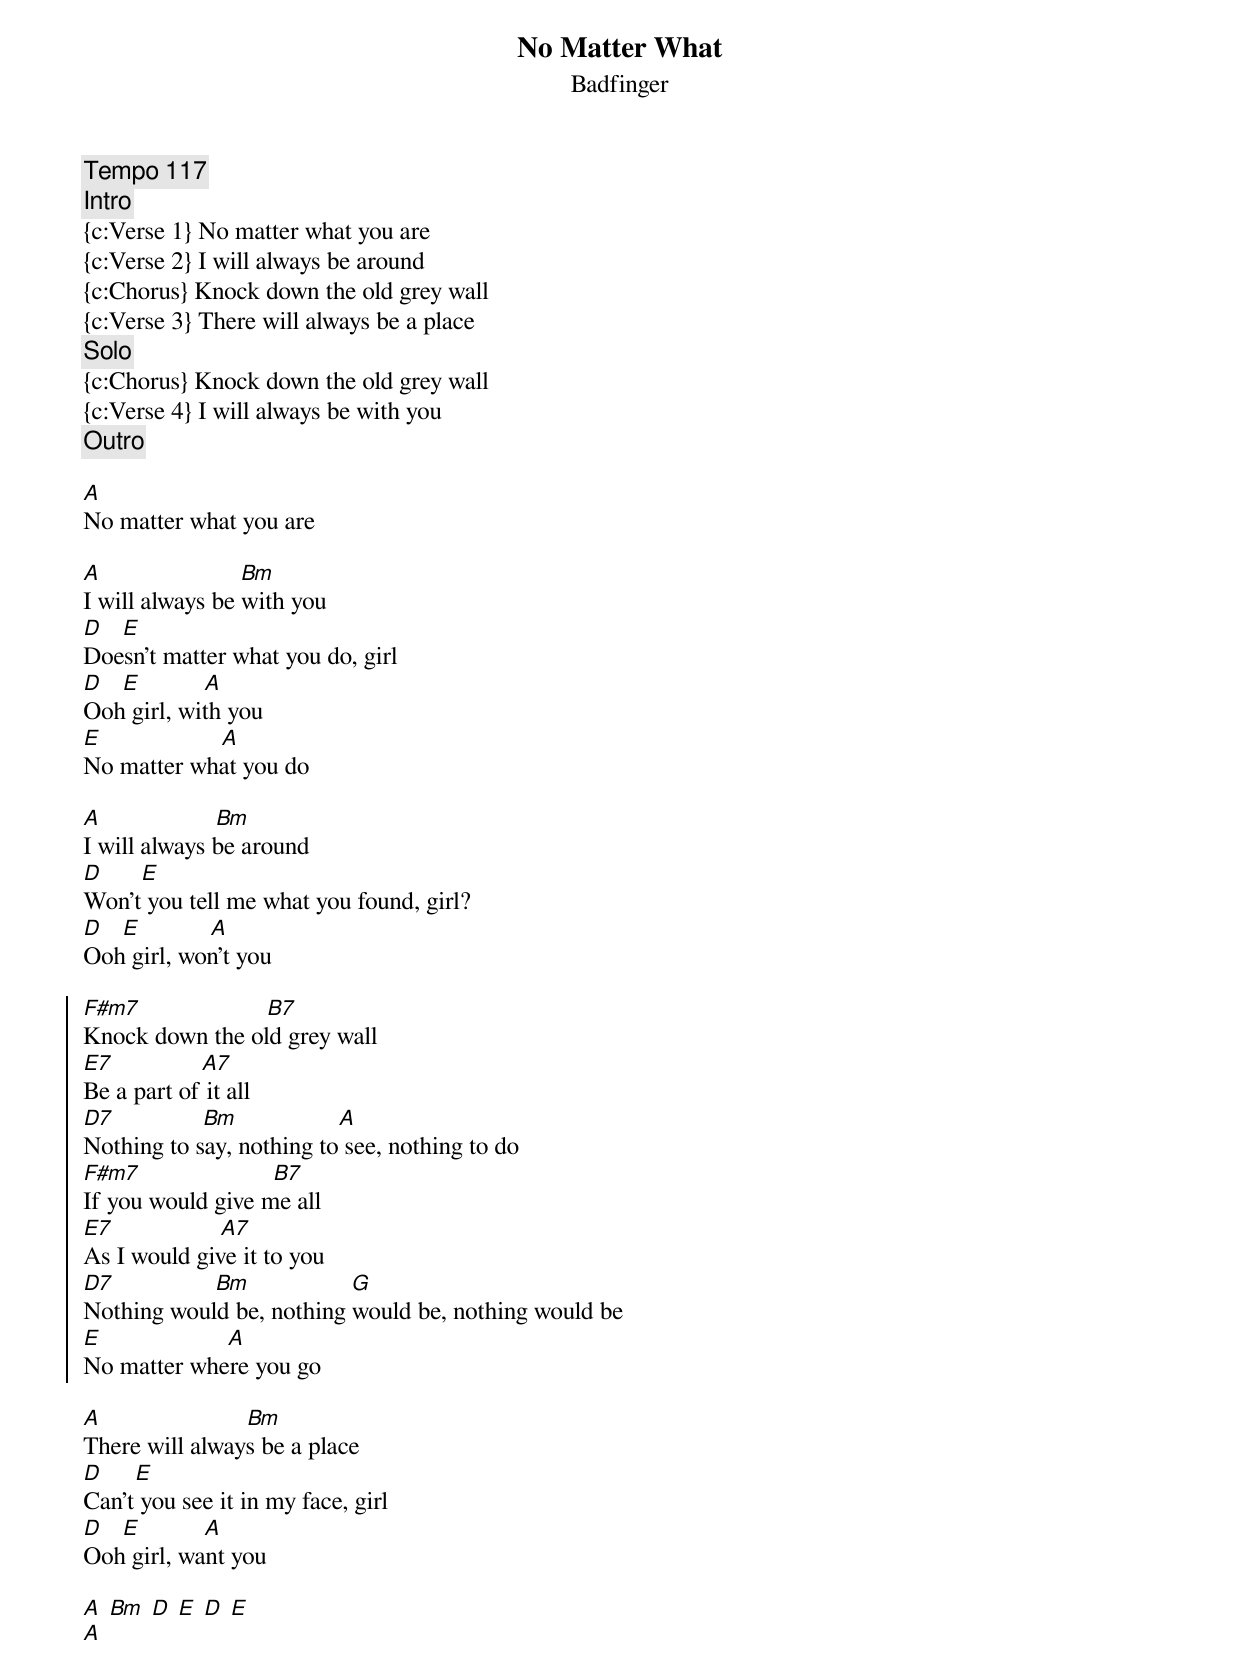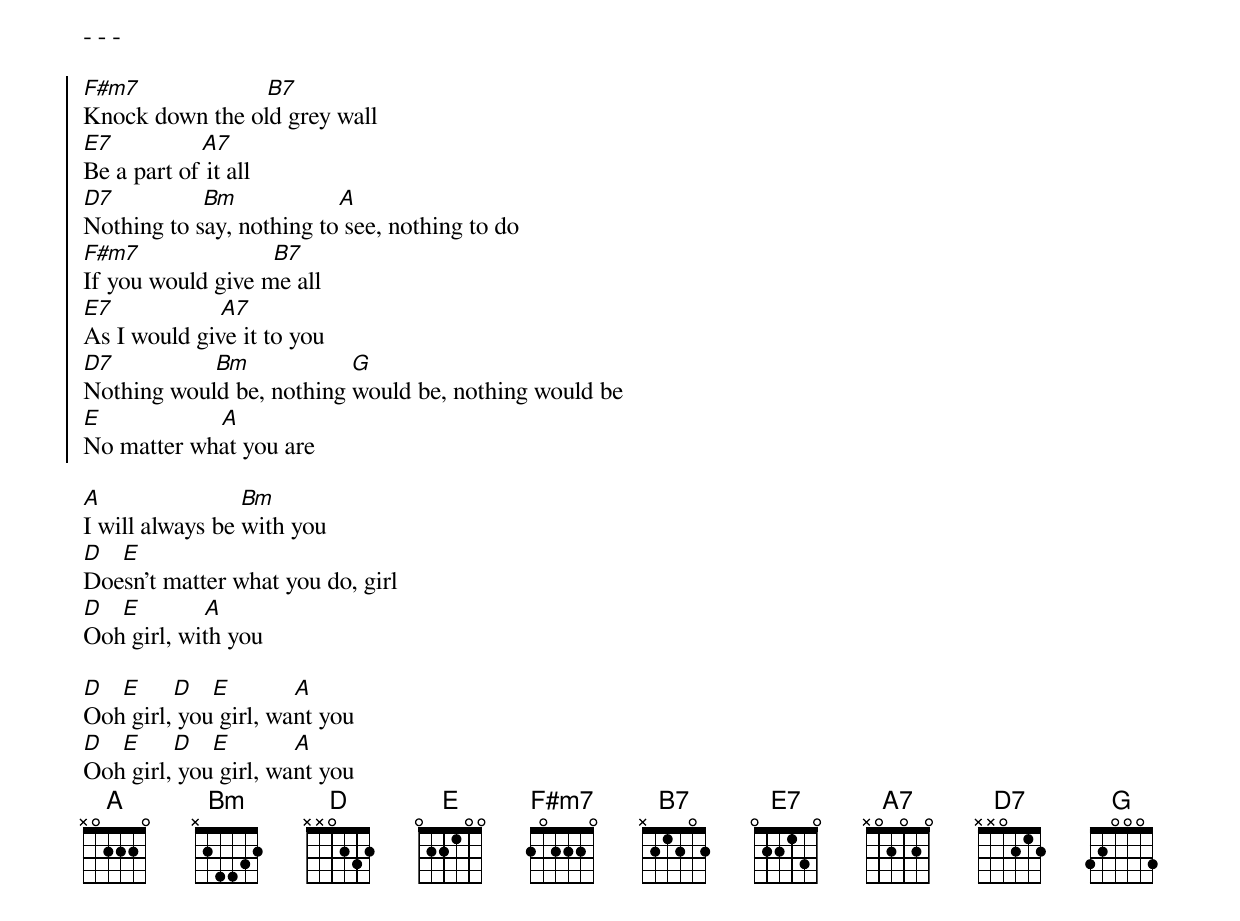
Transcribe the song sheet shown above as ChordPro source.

{t: No Matter What}
{st: Badfinger}
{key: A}
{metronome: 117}
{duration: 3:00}


{c:Tempo 117}
{c:Intro}
{c:Verse 1} No matter what you are
{c:Verse 2} I will always be around
{c:Chorus} Knock down the old grey wall
{c:Verse 3} There will always be a place
{c:Solo}
{c:Chorus} Knock down the old grey wall
{c:Verse 4} I will always be with you
{c:Outro}

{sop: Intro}
[A]
No matter what you are
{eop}

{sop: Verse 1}
[A]                      [Bm]
I will always be with you
[D]   [E]
Doesn't matter what you do, girl
[D]   [E]          [A]
Ooh girl, with you
[E]                   [A]
No matter what you do
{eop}

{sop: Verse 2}
[A]                  [Bm]
I will always be around
[D]      [E]
Won't you tell me what you found, girl?
[D]   [E]           [A]
Ooh girl, won't you
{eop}

{soc}
[F#m7]                    [B7]
Knock down the old grey wall
[E7]              [A7]
Be a part of it all
[D7]              [Bm]                [A]
Nothing to say, nothing to see, nothing to do
[F#m7]                     [B7]
If you would give me all
[E7]                 [A7]
As I would give it to you
[D7]                [Bm]                [G]
Nothing would be, nothing would be, nothing would be
[E]                    [A]
No matter where you go
{eoc}

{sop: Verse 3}
[A]                       [Bm]
There will always be a place
[D]     [E]
Can't you see it in my face, girl
[D]   [E]          [A]
Ooh girl, want you
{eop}

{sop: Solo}
[A] [Bm] [D] [E] [D] [E]
[A]
- - -
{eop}

{soc}
[F#m7]                    [B7]
Knock down the old grey wall
[E7]              [A7]
Be a part of it all
[D7]              [Bm]                [A]
Nothing to say, nothing to see, nothing to do
[F#m7]                     [B7]
If you would give me all
[E7]                 [A7]
As I would give it to you
[D7]                [Bm]                [G]
Nothing would be, nothing would be, nothing would be
[E]                   [A]
No matter what you are
{eoc}

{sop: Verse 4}
[A]                      [Bm]
I will always be with you
[D]   [E]
Doesn't matter what you do, girl
[D]   [E]          [A]
Ooh girl, with you
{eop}

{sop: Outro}
[D]   [E]     [D]   [E]          [A]
Ooh girl, you girl, want you
[D]   [E]     [D]   [E]          [A]
Ooh girl, you girl, want you
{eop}
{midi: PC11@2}
